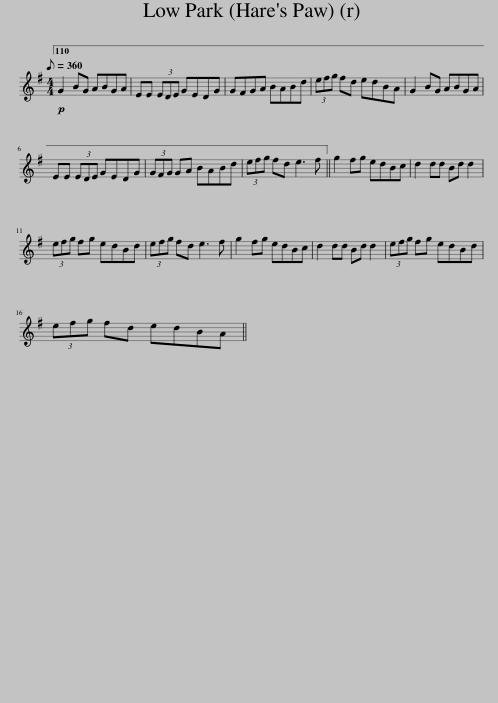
X:1
L:1/8
Q:1/8=360
M:4/4
I:linebreak $
K:G
V:1 treble
V:1
!p! G2 BG ABGA | EE (3EDE GEDG | GFGA BABd | (3efg fd edBA | G2 BG ABGA |$ %5
 EE (3EDE GEDG | (3GFG GA BABd | (3efg fd e3 f || g2 fg edBc | d2 dd Bd d2 |$ %10
 (3efg fg edBd | (3efg fd e3 f | g2 fg edBc | d2 dd Bd d2 | (3efg fg edBd |$ %15
 (3efg fd edBA || %16
